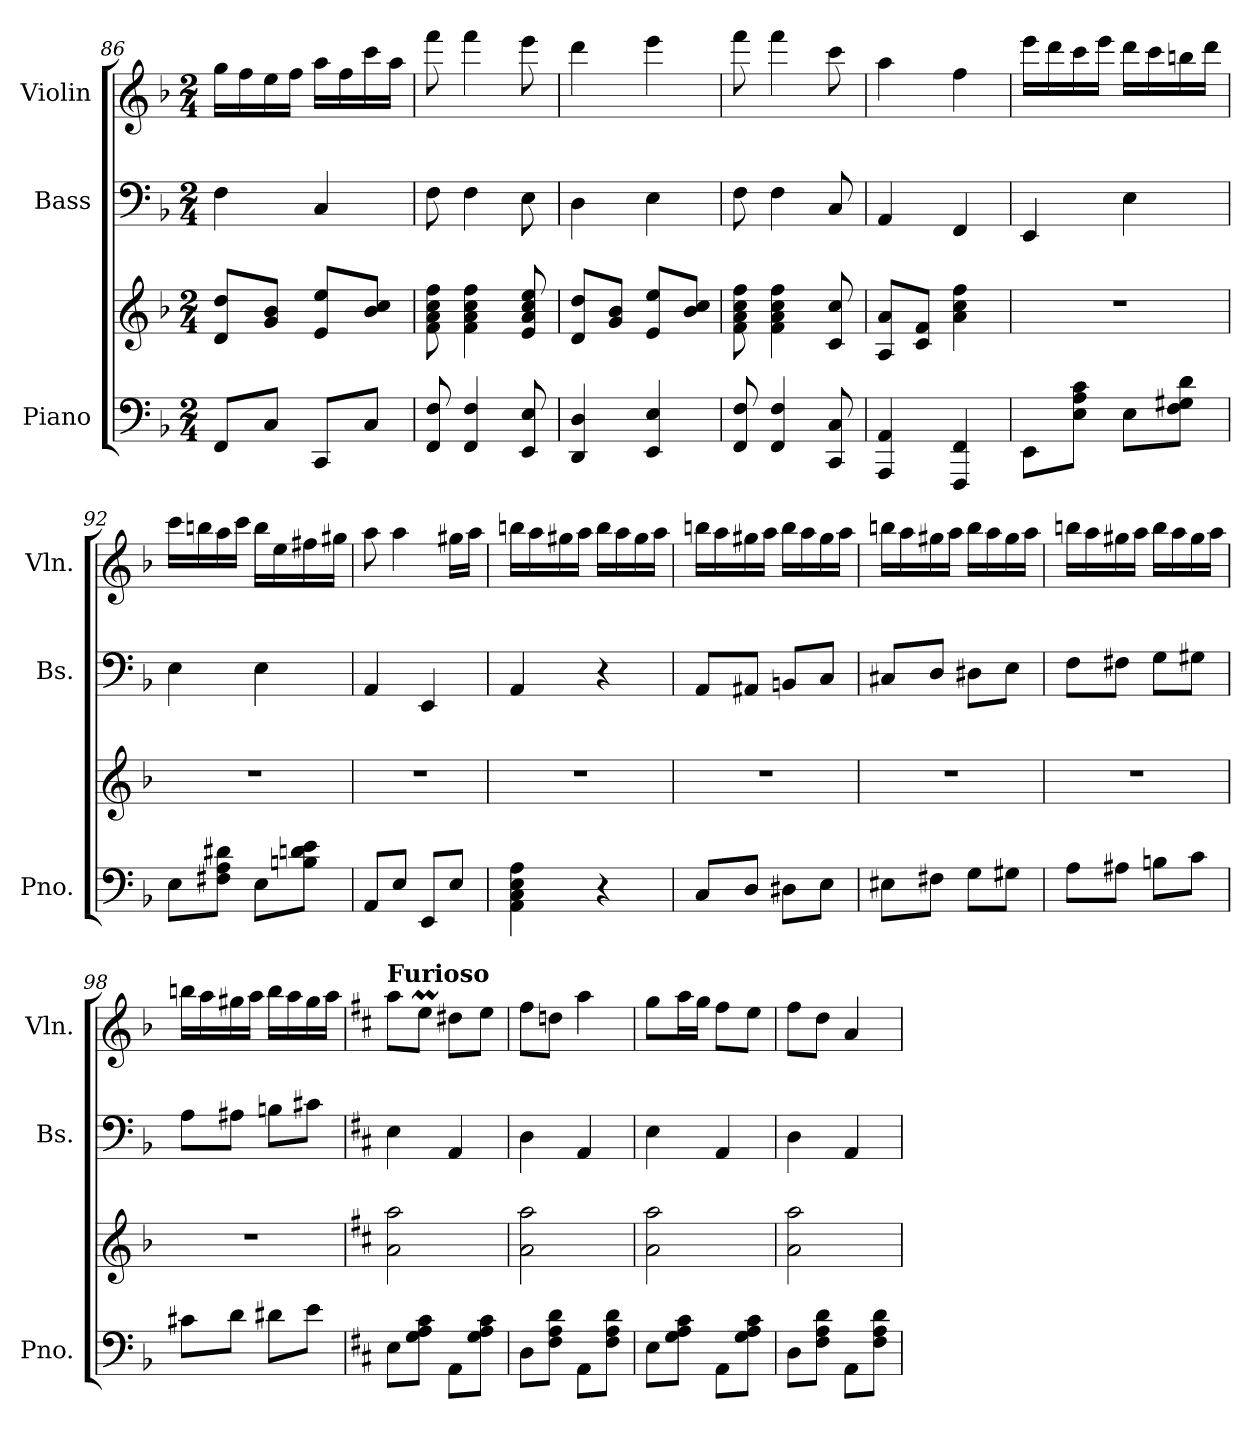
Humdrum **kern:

**kern	**kern	**kern	**kern
*part3	*part3	*part2	*part1
*staff4	*staff3	*staff2	*staff1
*I"Piano	*	*I"Bass	*I"Violin
*I'Pno.	*	*I'Bs.	*I'Vln.
*clefF4	*clefG2	*clefF4	*clefG2
*	*	*ITrd7c12	*
*k[b-]	*k[b-]	*k[b-]	*k[b-]
*d:	*d:	*d:	*d:
*M2/4	*M2/4	*M2/4	*M2/4
=86	=86	=86	=86
8FF/L	8d/ 8dd/L	4FF\	16gg\LL
.	.	.	16ff\
8C/J	8g/ 8b-/J	.	16ee\
.	.	.	16ff\JJ
8CC/L	8e/ 8ee/L	4CC/	16aa\LL
.	.	.	16ff\
8C/J	8b-/ 8cc/J	.	16ccc\
.	.	.	16aa\JJ
!!LO:LB:g=z
=87	=87	=87	=87
8FF/ 8F/	8f\ 8a\ 8cc\ 8ff\	8FF\	8fff\
4FF/ 4F/	4f\ 4a\ 4cc\ 4ff\	4FF\	4fff\
8EE/ 8E/	8e/ 8a/ 8cc/ 8ee/	8EE\	8eee\
=88	=88	=88	=88
4DD/ 4D/	8d/ 8dd/L	4DD\	4ddd\
.	8g/ 8b-/J	.	.
4EE/ 4E/	8e/ 8ee/L	4EE\	4eee\
.	8b-/ 8cc/J	.	.
=89	=89	=89	=89
8FF/ 8F/	8f\ 8a\ 8cc\ 8ff\	8FF\	8fff\
4FF/ 4F/	4f\ 4a\ 4cc\ 4ff\	4FF\	4fff\
8CC/ 8C/	8c/ 8cc/	8CC/	8ccc\
=90	=90	=90	=90
4AAA/ 4AA/	8A/ 8a/L	4AAA/	4aa\
.	8c/ 8f/J	.	.
4FFF/ 4FF/	4a\ 4cc\ 4ff\	4FFF/	4ff\
=91	=91	=91	=91
8EE\L	2r	4EEE/	16eee\LL
.	.	.	16ddd\
8E\ 8A\ 8c\J	.	.	16ccc\
.	.	.	16eee\JJ
8E\L	.	4EE\	16ddd\LL
.	.	.	16ccc\
8F\ 8G#X\ 8d\J	.	.	16bbn\
.	.	.	16ddd\JJ
=92	=92	=92	=92
8E\L	2r	4EE\	16ccc\LL
.	.	.	16bbn\
8F#X\ 8A\ 8d#X\J	.	.	16aa\
.	.	.	16ccc\JJ
8E\L	.	4EE\	16bb\LL
.	.	.	16ee\
8Bn\ 8dn\ 8e\J	.	.	16ff#X\
.	.	.	16gg#X\JJ
=93	=93	=93	=93
8AA/L	2r	4AAA/	8aa\
8E/J	.	.	4aa\
8EE/L	.	4EEE/	.
8E/J	.	.	16gg#X\LL
.	.	.	16aa\JJ
=94	=94	=94	=94
4AA\ 4C\ 4E\ 4A\	2r	4AAA/	16bbn\LL
.	.	.	16aa\
.	.	.	16gg#X\
.	.	.	16aa\JJ
4r	.	4r	16bb\LL
.	.	.	16aa\
.	.	.	16gg#\
.	.	.	16aa\JJ
!!LO:PB:g=z
=95	=95	=95	=95
8C/L	2r	8AAA/L	16bbn\LL
.	.	.	16aa\
8D/J	.	8AAA#X/J	16gg#X\
.	.	.	16aa\JJ
8D#X\L	.	8BBBn/L	16bb\LL
.	.	.	16aa\
8E\J	.	8CC/J	16gg#\
.	.	.	16aa\JJ
=96	=96	=96	=96
8E#X\L	2r	8CC#X/L	16bbn\LL
.	.	.	16aa\
8F#X\J	.	8DD/J	16gg#X\
.	.	.	16aa\JJ
8G\L	.	8DD#X\L	16bb\LL
.	.	.	16aa\
8G#X\J	.	8EE\J	16gg#\
.	.	.	16aa\JJ
=97	=97	=97	=97
8A\L	2r	8FF\L	16bbn\LL
.	.	.	16aa\
8A#X\J	.	8FF#X\J	16gg#X\
.	.	.	16aa\JJ
8Bn\L	.	8GG\L	16bb\LL
.	.	.	16aa\
8c\J	.	8GG#X\J	16gg#\
.	.	.	16aa\JJ
=98	=98	=98	=98
8c#X\L	2r	8AA\L	16bbn\LL
.	.	.	16aa\
8d\J	.	8AA#X\J	16gg#X\
.	.	.	16aa\JJ
8d#X\L	.	8BBn\L	16bb\LL
.	.	.	16aa\
8e\J	.	8C#X\J	16gg#\
.	.	.	16aa\JJ
=99	=99	=99	=99
*k[f#c#]	*k[f#c#]	*k[f#c#]	*k[f#c#]
*D:	*D:	*D:	*D:
!	!	!	!LO:TX:a:B:t=Furioso
8E\L	2a\ 2aa\	4EE\	8aa\L
8G\ 8A\ 8c#\J	.	.	8eeM\J
8AA\L	.	4AAA/	8dd#X\L
8G\ 8A\ 8c#\J	.	.	8ee\J
=100	=100	=100	=100
8D\L	2a\ 2aa\	4DD\	8ff#\L
8F#\ 8A\ 8d\J	.	.	8ddn\J
8AA\L	.	4AAA/	4aa\
8F#\ 8A\ 8d\J	.	.	.
!!LO:LB:g=z
=101	=101	=101	=101
8E\L	2a\ 2aa\	4EE\	8gg\L
8G\ 8A\ 8c#\J	.	.	16aa\L
.	.	.	16gg\JJ
8AA\L	.	4AAA/	8ff#\L
8G\ 8A\ 8c#\J	.	.	8ee\J
=102	=102	=102	=102
8D\L	2a\ 2aa\	4DD\	8ff#\L
8F#\ 8A\ 8d\J	.	.	8dd\J
8AA\L	.	4AAA/	4a/
8F#\ 8A\ 8d\J	.	.	.
=	=	=	=
*-	*-	*-	*-
